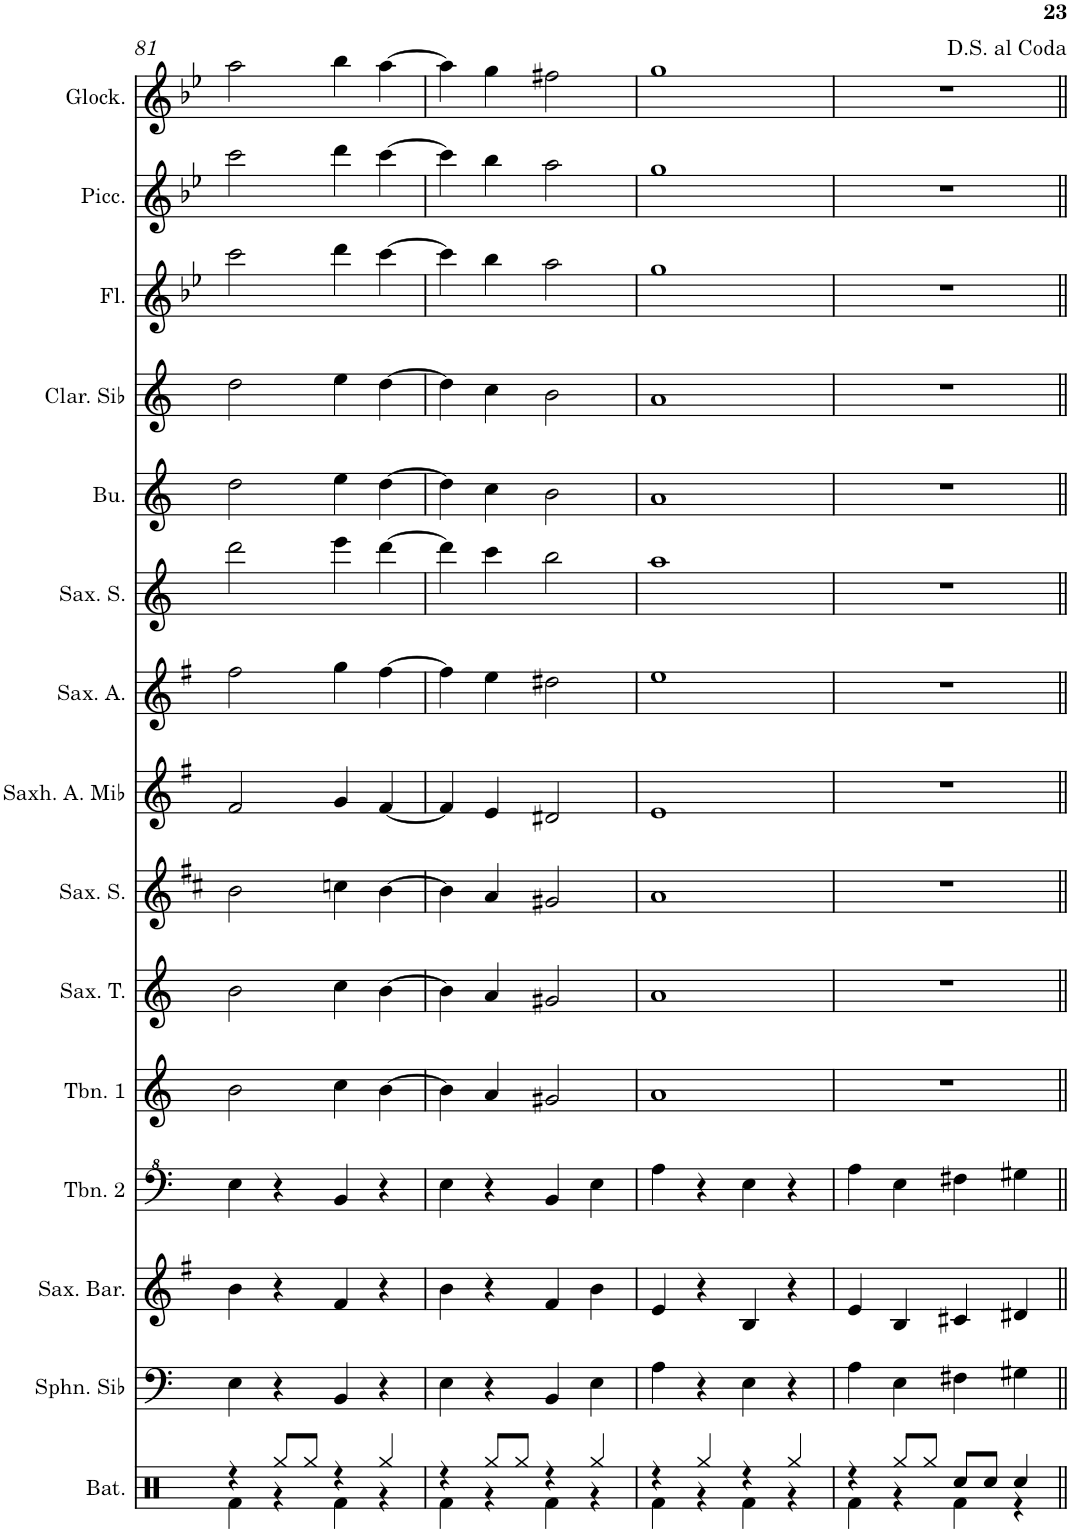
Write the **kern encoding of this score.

**kern	**kern	**kern	**kern	**kern	**kern	**kern	**kern	**kern	**kern	**kern	**kern	**kern	**kern	**kern
*part15	*part14	*part13	*part12	*part11	*part10	*part9	*part8	*part7	*part6	*part5	*part4	*part3	*part2	*part1
*staff15	*staff14	*staff13	*staff12	*staff11	*staff10	*staff9	*staff8	*staff7	*staff6	*staff5	*staff4	*staff3	*staff2	*staff1
*I"Batterie	*I"Sousaphone en Sib	*I"Saxophone Baryton	*I"Trombone 2	*I"Trombone 1	*I"Saxophone Ténor	*I"Saxophone soprano	*I"Saxhorn Alto en Mib	*I"Saxophone Alto	*I"Saxophone Soprano	*I"Bugle	*I"Clarinette en Sib	*I"Flûte	*I"Piccolo	*I"Glockenspiel
*I'Bat.	*I'Sphn. Sib	*I'Sax. Bar.	*I'Tbn. 2	*I'Tbn. 1	*I'Sax. T.	*I'Sax. S.	*I'Saxh. A. Mib	*I'Sax. A.	*I'Sax. S.	*I'Bu.	*I'Clar. Sib	*I'Fl.	*I'Picc.	*I'Glock.
!!LO:PB:g=z
*clefX	*clefF4	*clefG2	*clefF^4	*clefG2	*clefG2	*clefG2	*clefG2	*clefG2	*clefG2	*clefG2	*clefG2	*clefG2	*clefG2	*clefG2
*	*Trd8c14	*Trd12c21	*Trd8c14	*Trd8c14	*Trd8c14	*Trd1c2	*Trd5c9	*Trd5c9	*Trd1c2	*Trd1c2	*Trd1c2	*	*Trd-7c-12	*Trd-14c-24
*k[]	*k[]	*k[f#]	*k[]	*k[]	*k[]	*k[f#c#]	*k[f#]	*k[f#]	*k[]	*k[]	*k[]	*k[b-e-]	*k[b-e-]	*k[b-e-]
*M2/2	*M2/2	*M2/2	*M2/2	*M2/2	*M2/2	*M2/2	*M2/2	*M2/2	*M2/2	*M2/2	*M2/2	*M2/2	*M2/2	*M2/2
*met(c|)	*met(c|)	*met(c|)	*met(c|)	*met(c|)	*met(c|)	*met(c|)	*met(c|)	*met(c|)	*met(c|)	*met(c|)	*met(c|)	*met(c|)	*met(c|)	*met(c|)
=81	=81	=81	=81	=81	=81	=81	=81	=81	=81	=81	=81	=81	=81	=81
*^	*	*	*	*	*	*	*	*	*	*	*	*	*	*
4r	4Rf\	4E\	4b\	4e\	2b\	2b\	2b\	2f#/	2ff#\	2ddd\	2dd\	2dd\	2ccc\	2ccc\	2aa\
8Rgg/L	4r	4r	4r	4r	.	.	.	.	.	.	.	.	.	.	.
8Rgg/J	.	.	.	.	.	.	.	.	.	.	.	.	.	.	.
4r	4Rf\	4BB/	4f#/	4B/	4cc\	4cc\	4ccn\	4g/	4gg\	4eee\	4ee\	4ee\	4ddd\	4ddd\	4bb-\
4Rgg/	4r	4r	4r	4r	[4b\	[4b\	[4b\	[4f#/	[4ff#\	[4ddd\	[4dd\	[4dd\	[4ccc\	[4ccc\	[4aa\
=82	=82	=82	=82	=82	=82	=82	=82	=82	=82	=82	=82	=82	=82	=82	=82
4r	4Rf\	4E\	4b\	4e\	4b\]	4b\]	4b\]	4f#/]	4ff#\]	4ddd\]	4dd\]	4dd\]	4ccc\]	4ccc\]	4aa\]
8Rgg/L	4r	4r	4r	4r	4a/	4a/	4a/	4e/	4ee\	4ccc\	4cc\	4cc\	4bb-\	4bb-\	4gg\
8Rgg/J	.	.	.	.	.	.	.	.	.	.	.	.	.	.	.
4r	4Rf\	4BB/	4f#/	4B/	2g#X/	2g#X/	2g#X/	2d#X/	2dd#X\	2bb\	2b\	2b\	2aa\	2aa\	2ff#X\
4Rgg/	4r	4E\	4b\	4e\	.	.	.	.	.	.	.	.	.	.	.
=83	=83	=83	=83	=83	=83	=83	=83	=83	=83	=83	=83	=83	=83	=83	=83
4r	4Rf\	4A\	4e/	4a\	1a	1a	1a	1e	1ee	1aa	1a	1a	1gg	1gg	1gg
4Rgg/	4r	4r	4r	4r	.	.	.	.	.	.	.	.	.	.	.
4r	4Rf\	4E\	4B/	4e\	.	.	.	.	.	.	.	.	.	.	.
4Rgg/	4r	4r	4r	4r	.	.	.	.	.	.	.	.	.	.	.
=84	=84	=84	=84	=84	=84	=84	=84	=84	=84	=84	=84	=84	=84	=84	=84
4r	4Rf\	4A\	4e/	4a\	1r	1r	1r	1r	1r	1r	1r	1r	1r	1r	1r
8Rgg/L	4r	4E\	4B/	4e\	.	.	.	.	.	.	.	.	.	.	.
8Rgg/J	.	.	.	.	.	.	.	.	.	.	.	.	.	.	.
8Rcc/L	4Rf\	4F#X\	4c#X/	4f#X\	.	.	.	.	.	.	.	.	.	.	.
8Rcc/J	.	.	.	.	.	.	.	.	.	.	.	.	.	.	.
4Rcc/	4r	4G#X\	4d#X/	4g#X\	.	.	.	.	.	.	.	.	.	.	.
*v	*v	*	*	*	*	*	*	*	*	*	*	*	*	*	*
=||	=||	=||	=||	=||	=||	=||	=||	=||	=||	=||	=||	=||	=||	=||
*-	*-	*-	*-	*-	*-	*-	*-	*-	*-	*-	*-	*-	*-	*-
